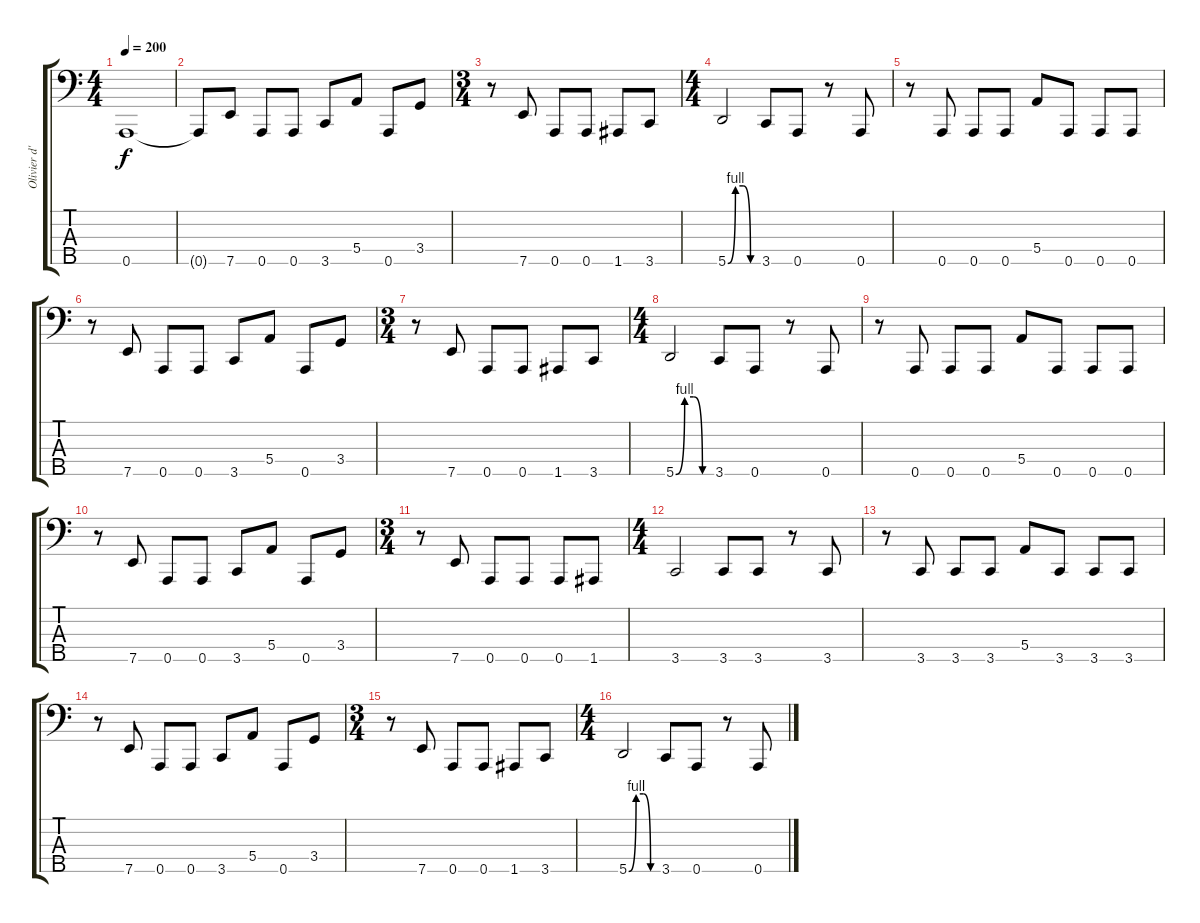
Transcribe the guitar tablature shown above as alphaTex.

\track ("Olivier d'Aries (Bass)" "Olivier d'") {instrument electricbassfinger}
\staff {score tabs}
\tuning (G2 D2 A1 E1 A0) {hide}
\ts (4 4)
\tempo 200
\clef f4
\ks c
0.5{t}.1{dy f} |
0.5{t}.8 7.5.8 0.5.8 0.5.8 3.5.8 5.4.8 0.5.8 3.4.8 |
\ts (3 4)
r.8 7.5.8 0.5.8 0.5.8 1.5.8 3.5.8 |
\ts (4 4)
5.5{be (custom 0 0 15 4 30 4 45 0 60 0)}.2 3.5.8 0.5.8 r.8 0.5.8 |
r.8 0.5.8 0.5.8 0.5.8 5.4.8 0.5.8 0.5.8 0.5.8 |
r.8 7.5.8 0.5.8 0.5.8 3.5.8 5.4.8 0.5.8 3.4.8 |
\ts (3 4)
r.8 7.5.8 0.5.8 0.5.8 1.5.8 3.5.8 |
\ts (4 4)
5.5{be (custom 0 0 15 4 30 4 45 0 60 0)}.2 3.5.8 0.5.8 r.8 0.5.8 |
r.8 0.5.8 0.5.8 0.5.8 5.4.8 0.5.8 0.5.8 0.5.8 |
r.8 7.5.8 0.5.8 0.5.8 3.5.8 5.4.8 0.5.8 3.4.8 |
\ts (3 4)
r.8 7.5.8 0.5.8 0.5.8 0.5.8 1.5.8 |
\ts (4 4)
3.5.2 3.5.8 3.5.8 r.8 3.5.8 |
r.8 3.5.8 3.5.8 3.5.8 5.4.8 3.5.8 3.5.8 3.5.8 |
r.8 7.5.8 0.5.8 0.5.8 3.5.8 5.4.8 0.5.8 3.4.8 |
\ts (3 4)
r.8 7.5.8 0.5.8 0.5.8 1.5.8 3.5.8 |
\ts (4 4)
5.5{be (custom 0 0 15 4 30 4 45 0 60 0)}.2 3.5.8 0.5.8 r.8 0.5.8
